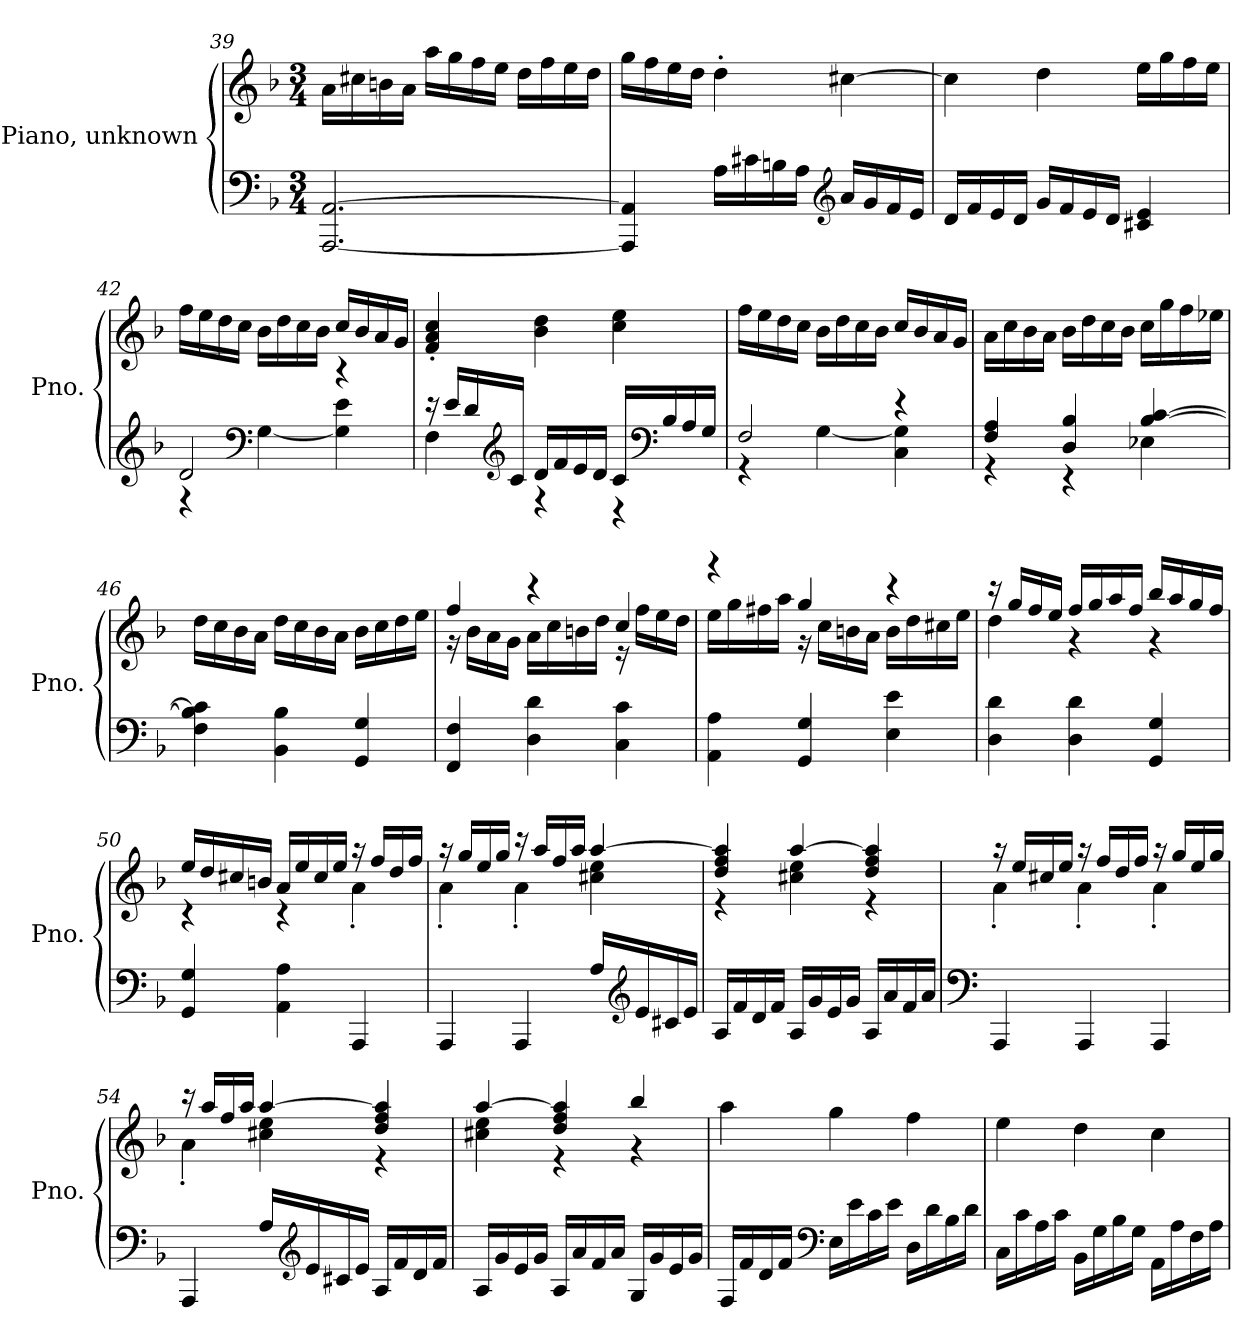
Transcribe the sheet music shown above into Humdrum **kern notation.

**kern	**kern
*part1	*part1
*staff2	*staff1
*I"Piano, unknown	*
*I'Pno.	*
*clefF4	*clefG2
*k[b-]	*k[b-]
*M3/4	*M3/4
=39	=39
[2.AAA/ [2.AA/	16a\LL
.	16cc#X\
.	16bn\
.	16a\JJ
.	16aa\LL
.	16gg\
.	16ff\
.	16ee\JJ
.	16dd\LL
.	16ff\
.	16ee\
.	16dd\JJ
=40	=40
4AAA/] 4AA/]	16gg\LL
.	16ff\
.	16ee\
.	16dd\JJ
16A\LL	4dd'\
16c#X\	.
16Bn\	.
16A\JJ	.
*clefG2	*
16a/LL	[4cc#X\
16g/	.
16f/	.
16e/JJ	.
!!LO:LB:g=z
=41	=41
16d/LL	4cc#\]
16f/	.
16e/	.
16d/JJ	.
16g/LL	4dd\
16f/	.
16e/	.
16d/JJ	.
4c#X/ 4e/	16ee\LL
.	16gg\
.	16ff\
.	16ee\JJ
=42	=42
*^	*
2d/	4r	16ff\LL
.	.	16ee\
.	.	16dd\
.	.	16cc\JJ
*clefF4	*	*
.	[4G\	16b-\LL
.	.	16dd\
.	.	16cc\
.	.	16b-\JJ
4r	4G\] 4e\	16cc/LL
.	.	16b-/
.	.	16a/
.	.	16g/JJ
=43	=43	=43
16r	4F\	4f/' 4a/' 4cc/'
16e/LL	.	.
16d/	.	.
*clefG2	*	*
16c/JJ	.	.
16d/LL	4r	4b-\ 4dd\
16f/	.	.
16e/	.	.
16d/JJ	.	.
16c/LL	4r	4cc\ 4ee\
*clefF4	*	*
16B-/	.	.
16A/	.	.
16G/JJ	.	.
!!LO:LB:g=z
=44	=44	=44
2F/	4r	16ff\LL
.	.	16ee\
.	.	16dd\
.	.	16cc\JJ
.	[4G\	16b-\LL
.	.	16dd\
.	.	16cc\
.	.	16b-\JJ
4r	4C\ 4G\]	16cc/LL
.	.	16b-/
.	.	16a/
.	.	16g/JJ
=45	=45	=45
4F/ 4A/	4r	16a\LL
.	.	16cc\
.	.	16b-\
.	.	16a\JJ
4D/ 4B-/	4r	16b-\LL
.	.	16dd\
.	.	16cc\
.	.	16b-\JJ
[4B-/ [4c/	4E-X\	16cc\LL
.	.	16gg\
.	.	16ff\
.	.	16ee-X\JJ
*v	*v	*
=46	=46
4F\ 4B-\] 4c\]	16dd\LL
.	16cc\
.	16b-\
.	16a\JJ
4BB-\ 4B-\	16dd\LL
.	16cc\
.	16b-\
.	16a\JJ
4GG/ 4G/	16b-\LL
.	16cc\
.	16dd\
.	16ee\JJ
!!LO:LB:g=z
=47	=47
*	*^
4FF/ 4F/	4ff/	16r
.	.	16b-\LL
.	.	16a\
.	.	16g\JJ
4D\ 4d\	4r	16a\LL
.	.	16cc\
.	.	16bn\
.	.	16dd\JJ
4C\ 4c\	4cc/	16r
.	.	16ff\LL
.	.	16ee\
.	.	16dd\JJ
=48	=48	=48
4AA\ 4A\	4r	16ee\LL
.	.	16gg\
.	.	16ff#X\
.	.	16aa\JJ
4GG/ 4G/	4gg/	16r
.	.	16cc\LL
.	.	16bn\
.	.	16a\JJ
4E\ 4e\	4r	16b\LL
.	.	16dd\
.	.	16cc#X\
.	.	16ee\JJ
=49	=49	=49
4D\ 4d\	16r	4dd\
.	16gg/LL	.
.	16ff/	.
.	16ee/JJ	.
4D\ 4d\	16ff/LL	4r
.	16gg/	.
.	16aa/	.
.	16ff/JJ	.
4GG/ 4G/	16bb-/LL	4r
.	16aa/	.
.	16gg/	.
.	16ff/JJ	.
!!LO:LB:g=z	!!
=50	=50	=50
4GG/ 4G/	16ee/LL	4r
.	16dd/	.
.	16cc#X/	.
.	16bn/JJ	.
4AA\ 4A\	16a/LL	4r
.	16ee/	.
.	16cc#/	.
.	16ee/JJ	.
4AAA/	16r	4a'\
.	16ff/LL	.
.	16dd/	.
.	16ff/JJ	.
=51	=51	=51
4AAA/	16r	4a'\
.	16gg/LL	.
.	16ee/	.
.	16gg/JJ	.
4AAA/	16r	4a'\
.	16aa/LL	.
.	16ff/	.
.	16aa/JJ	.
16A/LL	[4aa/	4cc#X\ 4ee\
*clefG2	*	*
16e/	.	.
16c#X/	.	.
16e/JJ	.	.
=52	=52	=52
16A/LL	4dd/ 4ff/ 4aa/]	4r
16f/	.	.
16d/	.	.
16f/JJ	.	.
16A/LL	[4aa/	4cc#X\ 4ee\
16g/	.	.
16e/	.	.
16g/JJ	.	.
16A/LL	4dd/ 4ff/ 4aa/]	4r
16a/	.	.
16f/	.	.
16a/JJ	.	.
!!LO:LB:g=z	!!
=53	=53	=53
*clefF4	*	*
4AAA/	16r	4a'\
.	16ee/LL	.
.	16cc#X/	.
.	16ee/JJ	.
4AAA/	16r	4a'\
.	16ff/LL	.
.	16dd/	.
.	16ff/JJ	.
4AAA/	16r	4a'\
.	16gg/LL	.
.	16ee/	.
.	16gg/JJ	.
=54	=54	=54
4AAA/	16r	4a'\
.	16aa/LL	.
.	16ff/	.
.	16aa/JJ	.
16A/LL	[4aa/	4cc#X\ 4ee\
*clefG2	*	*
16e/	.	.
16c#X/	.	.
16e/JJ	.	.
16A/LL	4dd/ 4ff/ 4aa/]	4r
16f/	.	.
16d/	.	.
16f/JJ	.	.
=55	=55	=55
16A/LL	[4aa/	4cc#X\ 4ee\
16g/	.	.
16e/	.	.
16g/JJ	.	.
16A/LL	4dd/ 4ff/ 4aa/]	4r
16a/	.	.
16f/	.	.
16a/JJ	.	.
16G/LL	4bb-/	4r
16g/	.	.
16e/	.	.
16g/JJ	.	.
*	*v	*v
!!LO:PB:g=z
=56	=56
16F/LL	4aa\
16f/	.
16d/	.
16f/JJ	.
*clefF4	*
16E\LL	4gg\
16e\	.
16c\	.
16e\JJ	.
16D\LL	4ff\
16d\	.
16B-\	.
16d\JJ	.
=57	=57
16C\LL	4ee\
16c\	.
16A\	.
16c\JJ	.
16BB-\LL	4dd\
16G\	.
16B-\	.
16G\JJ	.
16AA\LL	4cc\
16A\	.
16F\	.
16A\JJ	.
=	=
*-	*-
